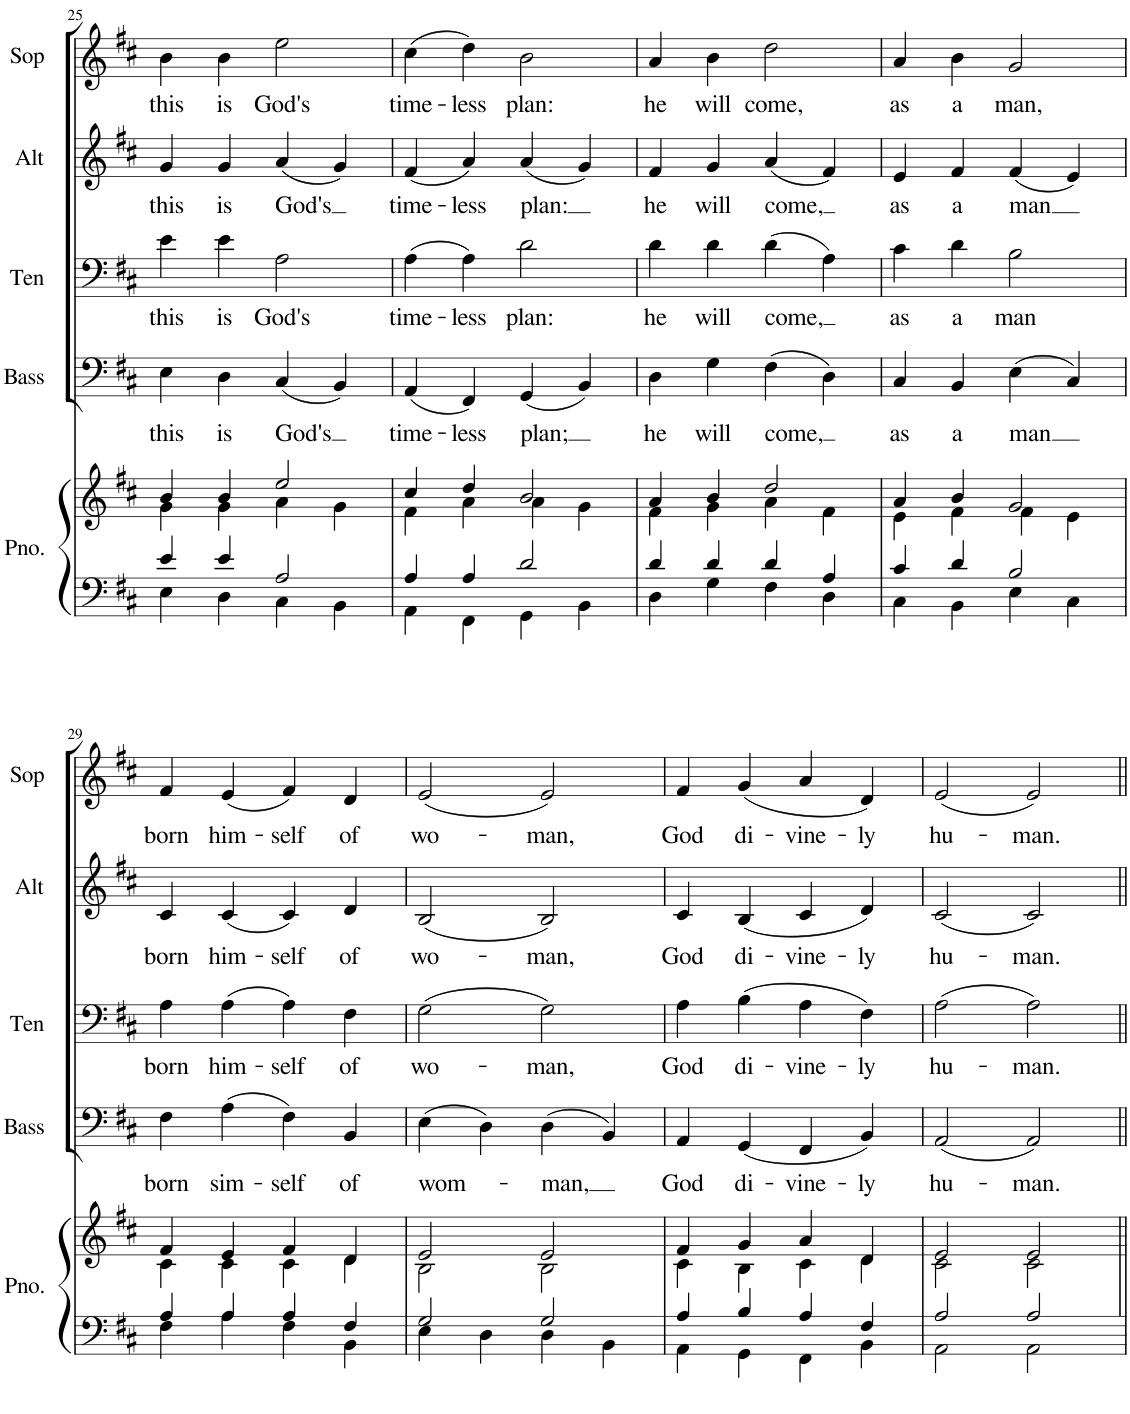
**kern	**kern	**kern	**text	**kern	**text	**kern	**text	**kern	**text
*part5	*part5	*part4	*part4	*part3	*part3	*part2	*part2	*part1	*part1
*staff6	*staff5	*staff4	*staff4	*staff3	*staff3	*staff2	*staff2	*staff1	*staff1
*I"Piano	*	*I"Bass	*	*I"Tenor	*	*I"Alto	*	*I"Soprano	*
*I'Pno.	*	*I'Bass	*	*I'Ten	*	*I'Alt	*	*I'Sop	*
!!LO:PB:g=z
*clefF4	*clefG2	*clefF4	*	*clefF4	*	*clefG2	*	*clefG2	*
*k[f#c#]	*k[f#c#]	*k[f#c#]	*	*k[f#c#]	*	*k[f#c#]	*	*k[f#c#]	*
*M4/4	*M4/4	*M4/4	*	*M4/4	*	*M4/4	*	*M4/4	*
=25	=25	=25	=25	=25	=25	=25	=25	=25	=25
*^	*^	*	*	*	*	*	*	*	*
!	!	!	!	!	!LO:LY:b	!	!LO:LY:b	!	!LO:LY:b	!	!LO:LY:b
4e/	4E\	4b/	4g\	4E\	this	4e\	this	4g/	this	4b\	this
!	!	!	!	!	!LO:LY:b	!	!LO:LY:b	!	!LO:LY:b	!	!LO:LY:b
4e/	4D\	4b/	4g\	4D\	is	4e\	is	4g/	is	4b\	is
!	!	!	!	!	!LO:LY:b	!	!LO:LY:b	!	!LO:LY:b	!	!LO:LY:b
2A/	4C#\	2ee/	4a\	(4C#/	God's	2A\	God's	(4a/	God's	2ee\	God's
.	4BB\	.	4g\	4BB/)	.	.	.	4g/)	.	.	.
=26	=26	=26	=26	=26	=26	=26	=26	=26	=26	=26	=26
!	!	!	!	!	!LO:LY:b	!	!LO:LY:b	!	!LO:LY:b	!	!LO:LY:b
4A/	4AA\	4cc#/	4f#\	(4AA/	time-	(4A\	time-	(4f#/	time-	(4cc#\	time-
!	!	!	!	!	!LO:LY:b	!	!LO:LY:b	!	!LO:LY:b	!	!LO:LY:b
4A/	4FF#\	4dd/	4a\	4FF#/)	-less	4A\)	-less	4a/)	-less	4dd\)	-less
!	!	!	!	!	!LO:LY:b	!	!LO:LY:b	!	!LO:LY:b	!	!LO:LY:b
2d/	4GG\	2b/	4a\	(4GG/	plan;	2d\	plan:	(4a/	plan:	2b\	plan:
.	4BB\	.	4g\	4BB/)	.	.	.	4g/)	.	.	.
=27	=27	=27	=27	=27	=27	=27	=27	=27	=27	=27	=27
!	!	!	!	!	!LO:LY:b	!	!LO:LY:b	!	!LO:LY:b	!	!LO:LY:b
4d/	4D\	4a/	4f#\	4D\	he	4d\	he	4f#/	he	4a/	he
!	!	!	!	!	!LO:LY:b	!	!LO:LY:b	!	!LO:LY:b	!	!LO:LY:b
4d/	4G\	4b/	4g\	4G\	will	4d\	will	4g/	will	4b\	will
!	!	!	!	!	!LO:LY:b	!	!LO:LY:b	!	!LO:LY:b	!	!LO:LY:b
4d/	4F#\	2dd/	4a\	(4F#\	come,	(4d\	come,	(4a/	come,	2dd\	come,
4A/	4D\	.	4f#\	4D\)	.	4A\)	.	4f#/)	.	.	.
=28	=28	=28	=28	=28	=28	=28	=28	=28	=28	=28	=28
!	!	!	!	!	!LO:LY:b	!	!LO:LY:b	!	!LO:LY:b	!	!LO:LY:b
4c#/	4C#\	4a/	4e\	4C#/	as	4c#\	as	4e/	as	4a/	as
!	!	!	!	!	!LO:LY:b	!	!LO:LY:b	!	!LO:LY:b	!	!LO:LY:b
4d/	4BB\	4b/	4f#\	4BB/	a	4d\	a	4f#/	a	4b\	a
!	!	!	!	!	!LO:LY:b	!	!LO:LY:b	!	!LO:LY:b	!	!LO:LY:b
2B/	4E\	2g/	4f#\	(4E\	man	2B\	man	(4f#/	man	2g/	man,
.	4C#\	.	4e\	4C#/)	.	.	.	4e/)	.	.	.
!!LO:LB:g=z
=29	=29	=29	=29	=29	=29	=29	=29	=29	=29	=29	=29
!	!	!	!	!	!LO:LY:b	!	!LO:LY:b	!	!LO:LY:b	!	!LO:LY:b
4A/	4F#\	4f#/	4c#\	4F#\	born	4A\	born	4c#/	born	4f#/	born
!	!	!	!	!	!LO:LY:b	!	!LO:LY:b	!	!LO:LY:b	!	!LO:LY:b
4A/	4A\	4e/	4c#\	(4A\	sim-	(4A\	him-	(4c#/	him-	(4e/	him-
!	!	!	!	!	!LO:LY:b	!	!LO:LY:b	!	!LO:LY:b	!	!LO:LY:b
4A/	4F#\	4f#/	4c#\	4F#\)	-self	4A\)	-self	4c#/)	-self	4f#/)	-self
!	!	!	!	!	!LO:LY:b	!	!LO:LY:b	!	!LO:LY:b	!	!LO:LY:b
4F#/	4BB\	4d/	4d\	4BB/	of	4F#\	of	4d/	of	4d/	of
=30	=30	=30	=30	=30	=30	=30	=30	=30	=30	=30	=30
!	!	!	!	!	!LO:LY:b	!	!LO:LY:b	!	!LO:LY:b	!	!LO:LY:b
2G/	4E\	2e/	2B\	(4E\	-wom-	(2G\	wo-	(2B/	wo-	(2e/	wo-
.	4D\	.	.	4D\)	.	.	.	.	.	.	.
!	!	!	!	!	!LO:LY:b	!	!LO:LY:b	!	!LO:LY:b	!	!LO:LY:b
2G/	4D\	2e/	2B\	(4D\	-man,	2G\)	-man,	2B/)	-man,	2e/)	-man,
.	4BB\	.	.	4BB/)	.	.	.	.	.	.	.
=31	=31	=31	=31	=31	=31	=31	=31	=31	=31	=31	=31
!	!	!	!	!	!LO:LY:b	!	!LO:LY:b	!	!LO:LY:b	!	!LO:LY:b
4A/	4AA\	4f#/	4c#\	4AA/	God	4A\	God	4c#/	God	4f#/	God
!	!	!	!	!	!LO:LY:b	!	!LO:LY:b	!	!LO:LY:b	!	!LO:LY:b
4B/	4GG\	4g/	4B\	(4GG/	di-	(4B\	di-	(4B/	di-	(4g/	di-
!	!	!	!	!	!LO:LY:b	!	!LO:LY:b	!	!LO:LY:b	!	!LO:LY:b
4A/	4FF#\	4a/	4c#\	4FF#/	-vine-	4A\	-vine-	4c#/	-vine-	4a/	-vine-
!	!	!	!	!	!LO:LY:b	!	!LO:LY:b	!	!LO:LY:b	!	!LO:LY:b
4F#/	4BB\	4d/	4d\	4BB/)	-ly	4F#\)	-ly	4d/)	-ly	4d/)	-ly
=32	=32	=32	=32	=32	=32	=32	=32	=32	=32	=32	=32
!	!	!	!	!	!LO:LY:b	!	!LO:LY:b	!	!LO:LY:b	!	!LO:LY:b
2A/	2AA\	2e/	2c#\	(2AA/	hu-	(2A\	hu-	(2c#/	hu-	(2e/	hu-
!	!	!	!	!	!LO:LY:b	!	!LO:LY:b	!	!LO:LY:b	!	!LO:LY:b
2A/	2AA\	2e/	2c#\	2AA/)	-man.	2A\)	-man.	2c#/)	-man.	2e/)	-man.
*v	*v	*	*	*	*	*	*	*	*	*	*
*	*v	*v	*	*	*	*	*	*	*	*
=||	=||	=||	=||	=||	=||	=||	=||	=||	=||
*-	*-	*-	*-	*-	*-	*-	*-	*-	*-
